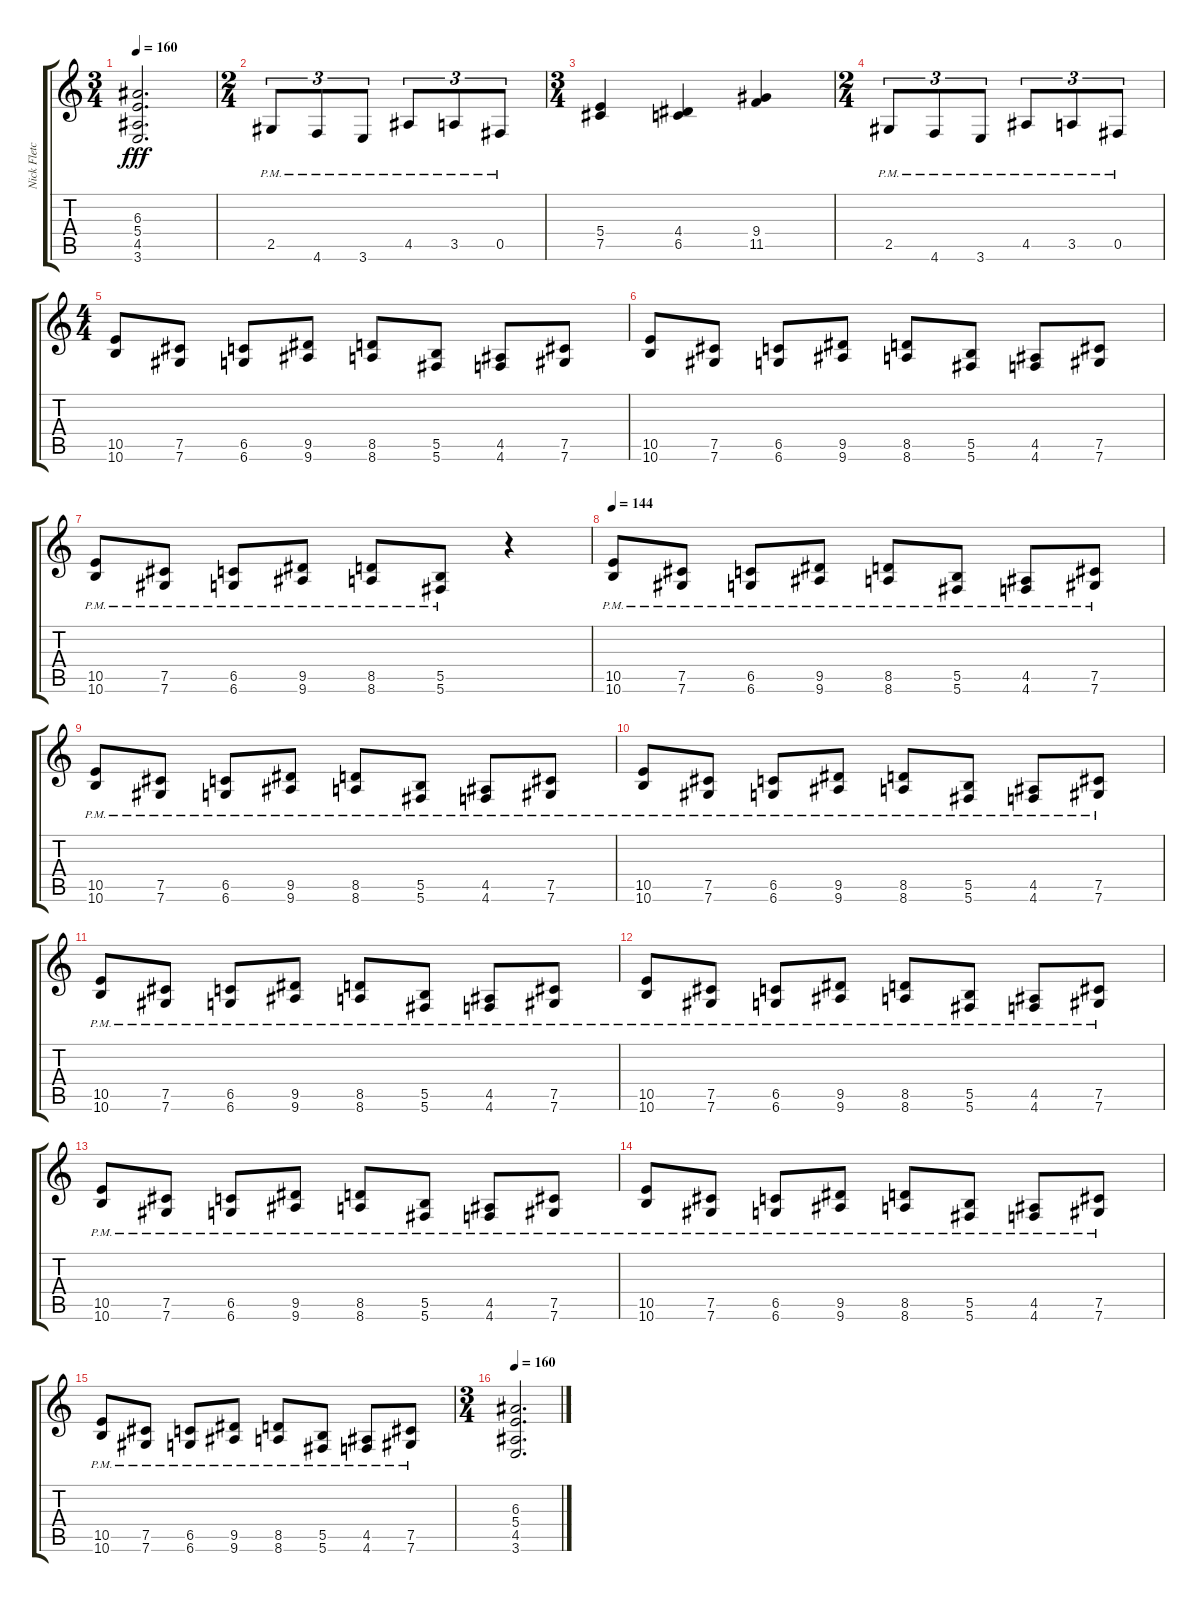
\track ("Nick Fletcher" "Nick Fletc") {instrument distortionguitar}
\staff {score tabs}
\tuning (Db4 Ab3 E3 B2 Gb2 Db2) {hide}
\ts (3 4)
\tempo 160
\clef g2
\ks c
(6.3 5.4 4.5 3.6).2{d dy fff} |
\ts (2 4)
2.5{pm}.8{tu (3 2)} 4.6{pm}.8{tu (3 2)} 3.6{pm}.8{tu (3 2)} 4.5{pm}.8{tu (3 2)} 3.5{pm}.8{tu (3 2)} 0.5{pm}.8{tu (3 2)} |
\ts (3 4)
(5.4 7.5).4 (4.4 6.5).4 (9.4 11.5).4 |
\ts (2 4)
2.5{pm}.8{tu (3 2)} 4.6{pm}.8{tu (3 2)} 3.6{pm}.8{tu (3 2)} 4.5{pm}.8{tu (3 2)} 3.5{pm}.8{tu (3 2)} 0.5{pm}.8{tu (3 2)} |
\ts (4 4)
(10.5 10.6).8 (7.5 7.6).8 (6.5 6.6).8 (9.5 9.6).8 (8.5 8.6).8 (5.5 5.6).8 (4.5 4.6).8 (7.5 7.6).8 |
(10.5 10.6).8 (7.5 7.6).8 (6.5 6.6).8 (9.5 9.6).8 (8.5 8.6).8 (5.5 5.6).8 (4.5 4.6).8 (7.5 7.6).8 |
(10.5{pm} 10.6{pm}).8 (7.5{pm} 7.6{pm}).8 (6.5{pm} 6.6{pm}).8 (9.5{pm} 9.6{pm}).8 (8.5{pm} 8.6{pm}).8 (5.5{pm} 5.6{pm}).8 r.4 |
\tempo 144
(10.5{pm} 10.6{pm}).8 (7.5{pm} 7.6{pm}).8 (6.5{pm} 6.6{pm}).8 (9.5{pm} 9.6{pm}).8 (8.5{pm} 8.6{pm}).8 (5.5{pm} 5.6{pm}).8 (4.5{pm} 4.6{pm}).8 (7.5{pm} 7.6{pm}).8 |
(10.5{pm} 10.6{pm}).8 (7.5{pm} 7.6{pm}).8 (6.5{pm} 6.6{pm}).8 (9.5{pm} 9.6{pm}).8 (8.5{pm} 8.6{pm}).8 (5.5{pm} 5.6{pm}).8 (4.5{pm} 4.6{pm}).8 (7.5{pm} 7.6{pm}).8 |
(10.5{pm} 10.6{pm}).8 (7.5{pm} 7.6{pm}).8 (6.5{pm} 6.6{pm}).8 (9.5{pm} 9.6{pm}).8 (8.5{pm} 8.6{pm}).8 (5.5{pm} 5.6{pm}).8 (4.5{pm} 4.6{pm}).8 (7.5{pm} 7.6{pm}).8 |
(10.5{pm} 10.6{pm}).8 (7.5{pm} 7.6{pm}).8 (6.5{pm} 6.6{pm}).8 (9.5{pm} 9.6{pm}).8 (8.5{pm} 8.6{pm}).8 (5.5{pm} 5.6{pm}).8 (4.5{pm} 4.6{pm}).8 (7.5{pm} 7.6{pm}).8 |
(10.5{pm} 10.6{pm}).8 (7.5{pm} 7.6{pm}).8 (6.5{pm} 6.6{pm}).8 (9.5{pm} 9.6{pm}).8 (8.5{pm} 8.6{pm}).8 (5.5{pm} 5.6{pm}).8 (4.5{pm} 4.6{pm}).8 (7.5{pm} 7.6{pm}).8 |
(10.5{pm} 10.6{pm}).8 (7.5{pm} 7.6{pm}).8 (6.5{pm} 6.6{pm}).8 (9.5{pm} 9.6{pm}).8 (8.5{pm} 8.6{pm}).8 (5.5{pm} 5.6{pm}).8 (4.5{pm} 4.6{pm}).8 (7.5{pm} 7.6{pm}).8 |
(10.5{pm} 10.6{pm}).8 (7.5{pm} 7.6{pm}).8 (6.5{pm} 6.6{pm}).8 (9.5{pm} 9.6{pm}).8 (8.5{pm} 8.6{pm}).8 (5.5{pm} 5.6{pm}).8 (4.5{pm} 4.6{pm}).8 (7.5{pm} 7.6{pm}).8 |
(10.5{pm} 10.6{pm}).8 (7.5{pm} 7.6{pm}).8 (6.5{pm} 6.6{pm}).8 (9.5{pm} 9.6{pm}).8 (8.5{pm} 8.6{pm}).8 (5.5{pm} 5.6{pm}).8 (4.5{pm} 4.6{pm}).8 (7.5{pm} 7.6{pm}).8 |
\ts (3 4)
\tempo 160
(6.3 5.4 4.5 3.6).2{d}
